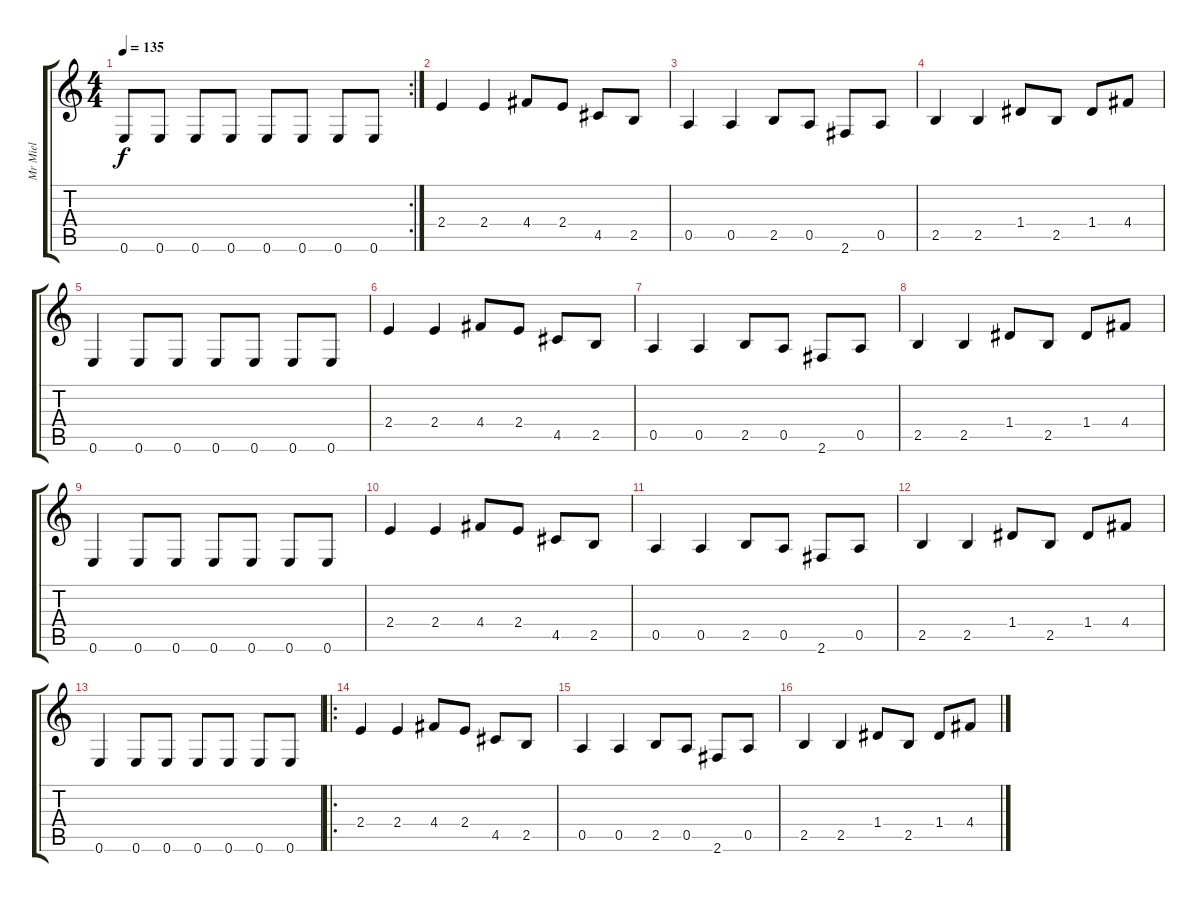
\track ("Mr Miel" "Mr Miel") {instrument electricbassfinger}
\staff {score tabs}
\tuning (E4 B3 G3 D3 A2 E2) {hide}
\rc 2
\ts (4 4)
\tempo 135
\clef g2
\ks c
0.6.8{dy f} 0.6.8 0.6.8 0.6.8 0.6.8 0.6.8 0.6.8 0.6.8 |
2.4.4 2.4.4 4.4.8 2.4.8 4.5.8 2.5.8 |
0.5.4 0.5.4 2.5.8 0.5.8 2.6.8 0.5.8 |
2.5.4 2.5.4 1.4.8 2.5.8 1.4.8 4.4.8 |
0.6.4 0.6.8 0.6.8 0.6.8 0.6.8 0.6.8 0.6.8 |
2.4.4 2.4.4 4.4.8 2.4.8 4.5.8 2.5.8 |
0.5.4 0.5.4 2.5.8 0.5.8 2.6.8 0.5.8 |
2.5.4 2.5.4 1.4.8 2.5.8 1.4.8 4.4.8 |
0.6.4 0.6.8 0.6.8 0.6.8 0.6.8 0.6.8 0.6.8 |
2.4.4 2.4.4 4.4.8 2.4.8 4.5.8 2.5.8 |
0.5.4 0.5.4 2.5.8 0.5.8 2.6.8 0.5.8 |
2.5.4 2.5.4 1.4.8 2.5.8 1.4.8 4.4.8 |
0.6.4 0.6.8 0.6.8 0.6.8 0.6.8 0.6.8 0.6.8 |
\ro
2.4.4 2.4.4 4.4.8 2.4.8 4.5.8 2.5.8 |
0.5.4 0.5.4 2.5.8 0.5.8 2.6.8 0.5.8 |
2.5.4 2.5.4 1.4.8 2.5.8 1.4.8 4.4.8
